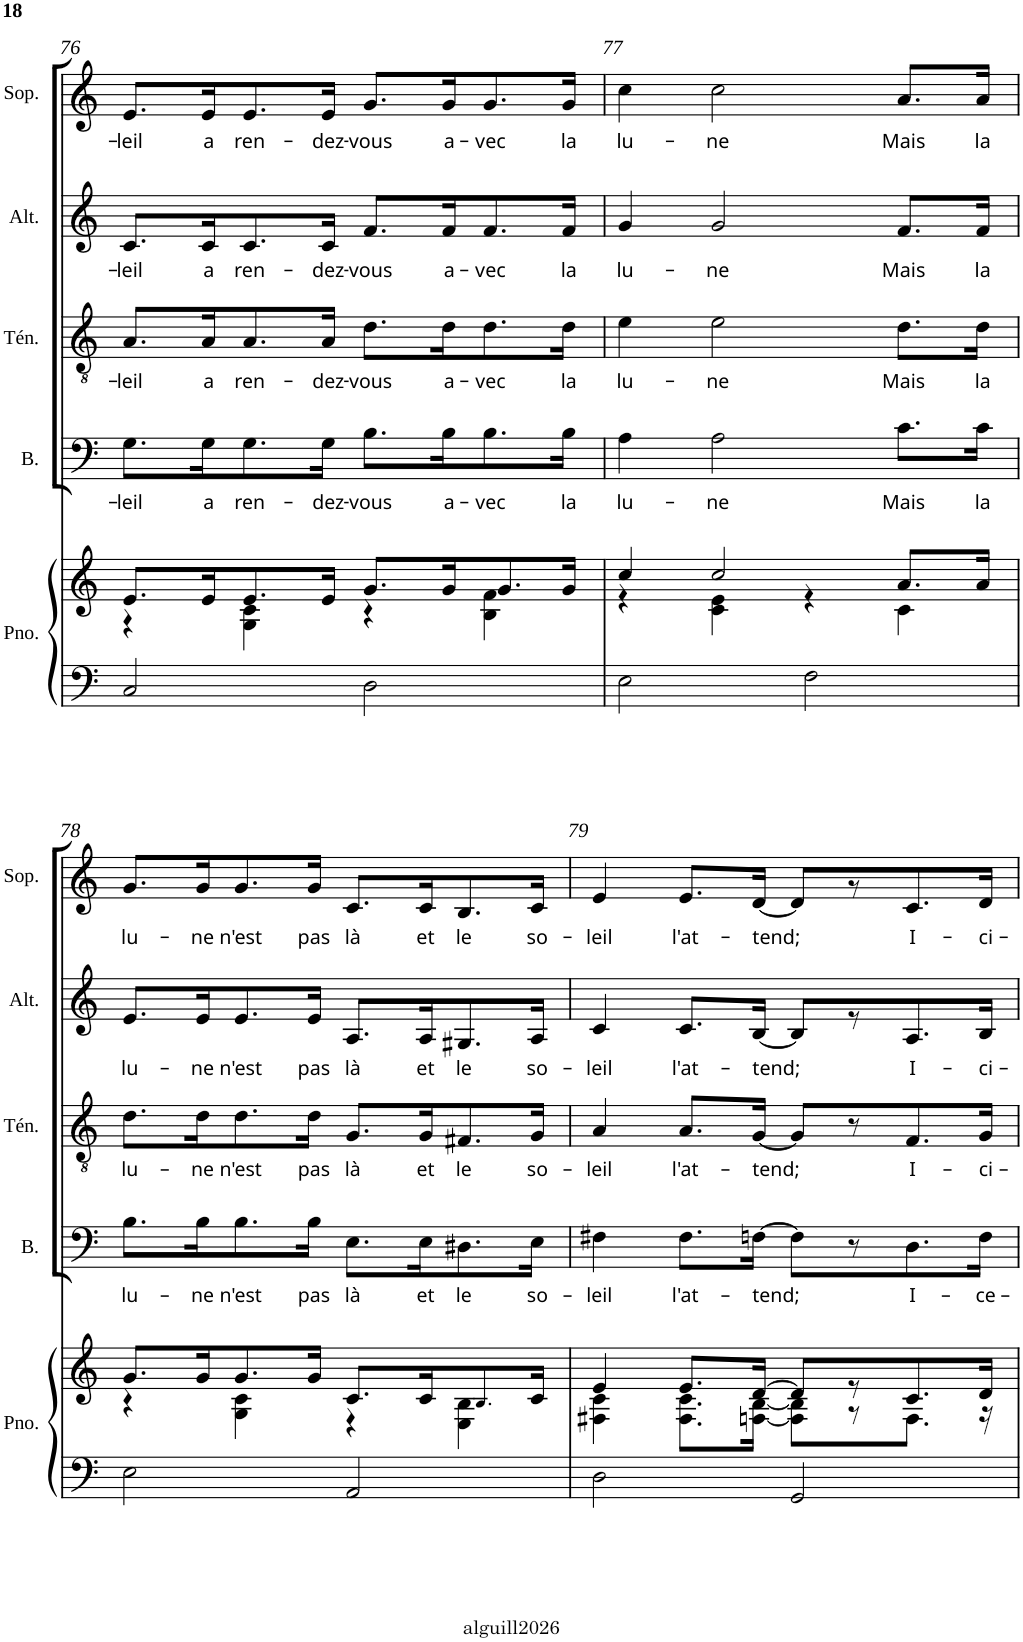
**kern	**kern	**kern	**text	**kern	**text	**kern	**text	**kern	**text
*part5	*part5	*part4	*part4	*part3	*part3	*part2	*part2	*part1	*part1
*staff6	*staff5	*staff4	*staff4	*staff3	*staff3	*staff2	*staff2	*staff1	*staff1
*I"Piano	*	*I"Basse	*	*I"Ténor	*	*I"Alto	*	*I"Soprano	*
*I'Pno.	*	*I'B.	*	*I'Tén.	*	*I'Alt.	*	*I'Sop.	*
!!LO:PB:g=z
*clefF4	*clefG2	*clefF4	*	*clefGv2	*	*clefG2	*	*clefG2	*
*k[]	*k[]	*k[]	*	*k[]	*	*k[]	*	*k[]	*
*C:	*C:	*C:	*	*C:	*	*C:	*	*C:	*
*M2/2	*M2/2	*M2/2	*	*M2/2	*	*M2/2	*	*M2/2	*
*met(c|)	*met(c|)	*met(c|)	*	*met(c|)	*	*met(c|)	*	*met(c|)	*
=76	=76	=76	=76	=76	=76	=76	=76	=76	=76
*	*^	*	*	*	*	*	*	*	*
!	!	!	!	!LO:LY:b	!	!LO:LY:b	!	!LO:LY:b	!	!LO:LY:b
2C/	8.e/L	4r	8.G\L	-leil	8.A/L	-leil	8.c/L	-leil	8.e/L	-leil
!	!	!	!	!LO:LY:b	!	!LO:LY:b	!	!LO:LY:b	!	!LO:LY:b
.	16e/K	.	16G\K	a	16A/K	a	16c/K	a	16e/K	a
!	!	!	!	!LO:LY:b	!	!LO:LY:b	!	!LO:LY:b	!	!LO:LY:b
.	8.e/	4G\ 4c\	8.G\	ren-	8.A/	ren-	8.c/	ren-	8.e/	ren-
!	!	!	!	!LO:LY:b	!	!LO:LY:b	!	!LO:LY:b	!	!LO:LY:b
.	16e/Jk	.	16G\Jk	-dez-	16A/Jk	-dez-	16c/Jk	-dez-	16e/Jk	-dez-
!	!	!	!	!LO:LY:b	!	!LO:LY:b	!	!LO:LY:b	!	!LO:LY:b
2D\	8.g/L	4r	8.B\L	-vous	8.d\L	-vous	8.f/L	-vous	8.g/L	-vous
!	!	!	!	!LO:LY:b	!	!LO:LY:b	!	!LO:LY:b	!	!LO:LY:b
.	16g/K	.	16B\K	a-	16d\K	a-	16f/K	a-	16g/K	a-
!	!	!	!	!LO:LY:b	!	!LO:LY:b	!	!LO:LY:b	!	!LO:LY:b
.	8.g/	4B\ 4f\	8.B\	-vec	8.d\	-vec	8.f/	-vec	8.g/	-vec
!	!	!	!	!LO:LY:b	!	!LO:LY:b	!	!LO:LY:b	!	!LO:LY:b
.	16g/Jk	.	16B\Jk	la	16d\Jk	la	16f/Jk	la	16g/Jk	la
=77	=77	=77	=77	=77	=77	=77	=77	=77	=77	=77
!	!	!	!	!LO:LY:b	!	!LO:LY:b	!	!LO:LY:b	!	!LO:LY:b
2E\	4cc/	4r	4A\	lu-	4e\	lu-	4g/	lu-	4cc\	lu-
!	!	!	!	!LO:LY:b	!	!LO:LY:b	!	!LO:LY:b	!	!LO:LY:b
.	2cc/	4c\ 4e\	2A\	-ne	2e\	-ne	2g/	-ne	2cc\	-ne
2F\	.	4r	.	.	.	.	.	.	.	.
!	!	!	!	!LO:LY:b	!	!LO:LY:b	!	!LO:LY:b	!	!LO:LY:b
.	8.a/L	4c\	8.c\L	Mais	8.d\L	Mais	8.f/L	Mais	8.a/L	Mais
!	!	!	!	!LO:LY:b	!	!LO:LY:b	!	!LO:LY:b	!	!LO:LY:b
.	16a/Jk	.	16c\Jk	la	16d\Jk	la	16f/Jk	la	16a/Jk	la
!!LO:LB:g=z
=78	=78	=78	=78	=78	=78	=78	=78	=78	=78	=78
!	!	!	!	!LO:LY:b	!	!LO:LY:b	!	!LO:LY:b	!	!LO:LY:b
2E\	8.g/L	4r	8.B\L	lu-	8.d\L	lu-	8.e/L	lu-	8.g/L	lu-
!	!	!	!	!LO:LY:b	!	!LO:LY:b	!	!LO:LY:b	!	!LO:LY:b
.	16g/K	.	16B\K	-ne	16d\K	-ne	16e/K	-ne	16g/K	-ne
!	!	!	!	!LO:LY:b	!	!LO:LY:b	!	!LO:LY:b	!	!LO:LY:b
.	8.g/	4G\ 4c\	8.B\	n'est	8.d\	n'est	8.e/	n'est	8.g/	n'est
!	!	!	!	!LO:LY:b	!	!LO:LY:b	!	!LO:LY:b	!	!LO:LY:b
.	16g/Jk	.	16B\Jk	pas	16d\Jk	pas	16e/Jk	pas	16g/Jk	pas
!	!	!	!	!LO:LY:b	!	!LO:LY:b	!	!LO:LY:b	!	!LO:LY:b
2AA/	8.c/L	4r	8.E\L	là	8.G/L	là	8.A/L	là	8.c/L	là
!	!	!	!	!LO:LY:b	!	!LO:LY:b	!	!LO:LY:b	!	!LO:LY:b
.	16c/K	.	16E\K	et	16G/K	et	16A/K	et	16c/K	et
!	!	!	!	!LO:LY:b	!	!LO:LY:b	!	!LO:LY:b	!	!LO:LY:b
.	8.B/	4E\ 4B\	8.D#X\	le	8.F#X/	le	8.G#X/	le	8.B/	le
!	!	!	!	!LO:LY:b	!	!LO:LY:b	!	!LO:LY:b	!	!LO:LY:b
.	16c/Jk	.	16E\Jk	so-	16G/Jk	so-	16A/Jk	so-	16c/Jk	so-
=79	=79	=79	=79	=79	=79	=79	=79	=79	=79	=79
!	!	!	!	!LO:LY:b	!	!LO:LY:b	!	!LO:LY:b	!	!LO:LY:b
2D\	4e/	4F#X\ 4c\	4F#X\	-leil	4A/	-leil	4c/	-leil	4e/	-leil
!	!	!	!	!LO:LY:b	!	!LO:LY:b	!	!LO:LY:b	!	!LO:LY:b
.	8.e/L	8.F#\ 8.c\L	8.F#\L	l'at-	8.A/L	l'at-	8.c/L	l'at-	8.e/L	l'at-
!	!	!	!	!LO:LY:b	!	!LO:LY:b	!	!LO:LY:b	!	!LO:LY:b
.	[>16d/Jk	[<16Fn\ [<16B\Jk	[16Fn\Jk	-tend;	[16G/Jk	-tend;	[16B/Jk	-tend;	[16d/Jk	-tend;
2GG/	8d/L]	8F\] 8B\]L	8F\L]	.	8G/L]	.	8B/L]	.	8d/L]	.
.	8r	8r	8r	.	8r	.	8r	.	8r	.
!	!	!	!	!LO:LY:b	!	!LO:LY:b	!	!LO:LY:b	!	!LO:LY:b
.	8.c/	8.F\J	8.D\	I-	8.F/	I-	8.A/	I-	8.c/	I-
!	!	!	!	!LO:LY:b	!	!LO:LY:b	!	!LO:LY:b	!	!LO:LY:b
.	16d/Jk	16r	16F\Jk	-ce-	16G/Jk	-ci-	16B/Jk	-ci-	16d/Jk	-ci-
*	*v	*v	*	*	*	*	*	*	*	*
=	=	=	=	=	=	=	=	=	=
*-	*-	*-	*-	*-	*-	*-	*-	*-	*-
